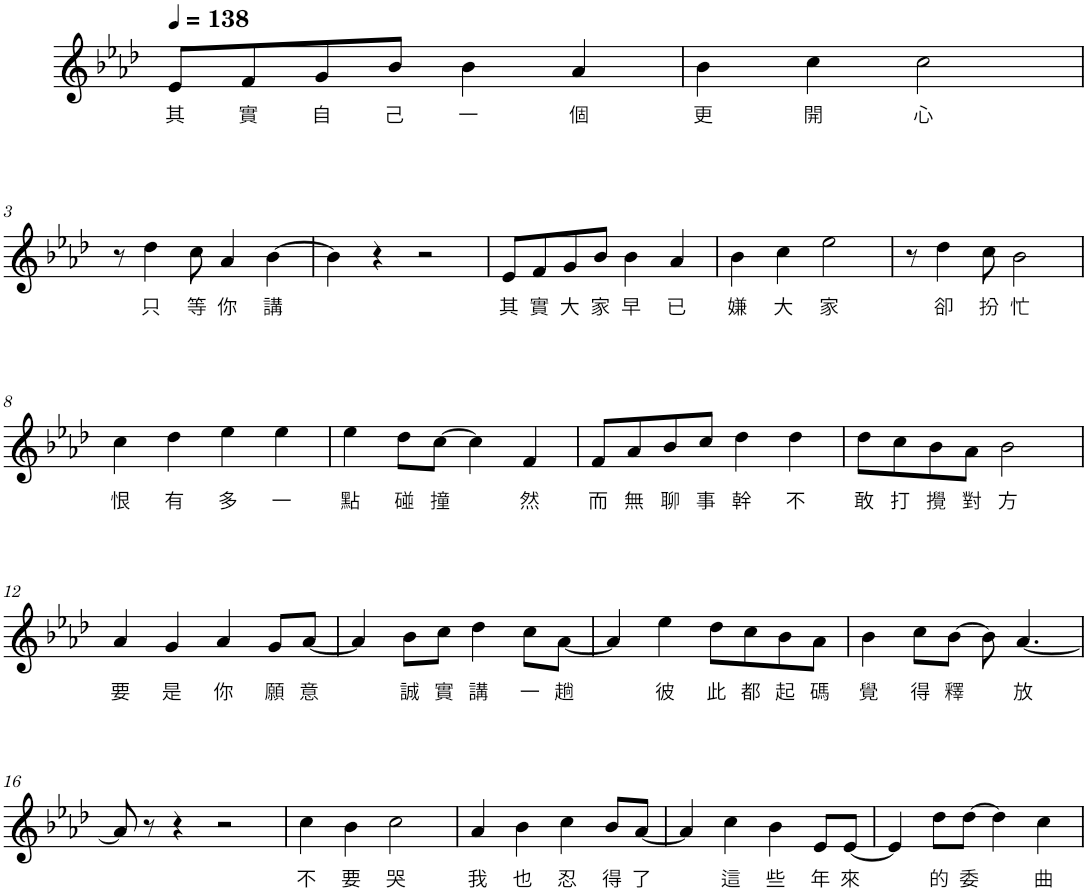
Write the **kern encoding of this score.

**kern	**text
*part1	*part1
*staff1	*staff1
*I"Piano	*
*I'Pno.	*
*clefG2	*
*k[b-e-a-d-]	*
=1	=1
!	!LO:LY:b
8e-/L	其
!	!LO:LY:b
8f/	實
!	!LO:LY:b
8g/	自
!	!LO:LY:b
8b-/J	己
!	!LO:LY:b
4b-\	一
!	!LO:LY:b
4a-/	個
=2	=2
!	!LO:LY:b
4b-\	更
!	!LO:LY:b
4cc\	開
!	!LO:LY:b
2cc\	心
!!LO:LB:g=z
=3	=3
8r	.
!	!LO:LY:b
4dd-\	只
!	!LO:LY:b
8cc\	等
!	!LO:LY:b
4a-/	你
!	!LO:LY:b
[>4b-\	講
=4	=4
4b-\]	.
4r	.
2r	.
=5	=5
!	!LO:LY:b
8e-/L	其
!	!LO:LY:b
8f/	實
!	!LO:LY:b
8g/	大
!	!LO:LY:b
8b-/J	家
!	!LO:LY:b
4b-\	早
!	!LO:LY:b
4a-/	已
=6	=6
!	!LO:LY:b
4b-\	嫌
!	!LO:LY:b
4cc\	大
!	!LO:LY:b
2ee-\	家
=7	=7
8r	.
!	!LO:LY:b
4dd-\	卻
!	!LO:LY:b
8cc\	扮
!	!LO:LY:b
2b-\	忙
!!LO:LB:g=z
=8	=8
!	!LO:LY:b
4cc\	恨
!	!LO:LY:b
4dd-\	有
!	!LO:LY:b
4ee-\	多
!	!LO:LY:b
4ee-\	一
=9	=9
!	!LO:LY:b
4ee-\	點
!	!LO:LY:b
8dd-\L	碰
!	!LO:LY:b
[>8cc\J	撞
4cc\]	.
!	!LO:LY:b
4f/	然
=10	=10
!	!LO:LY:b
8f/L	而
!	!LO:LY:b
8a-/	無
!	!LO:LY:b
8b-/	聊
!	!LO:LY:b
8cc/J	事
!	!LO:LY:b
4dd-\	幹
!	!LO:LY:b
4dd-\	不
=11	=11
!	!LO:LY:b
8dd-\L	敢
!	!LO:LY:b
8cc\	打
!	!LO:LY:b
8b-\	攪
!	!LO:LY:b
8a-\J	對
!	!LO:LY:b
2b-\	方
!!LO:LB:g=z
=12	=12
!	!LO:LY:b
4a-/	要
!	!LO:LY:b
4g/	是
!	!LO:LY:b
4a-/	你
!	!LO:LY:b
8g/L	願
!	!LO:LY:b
[<8a-/J	意
=13	=13
4a-/]	.
!	!LO:LY:b
8b-\L	誠
!	!LO:LY:b
8cc\J	實
!	!LO:LY:b
4dd-\	講
!	!LO:LY:b
8cc\L	一
!	!LO:LY:b
[<8a-\J	趟
=14	=14
4a-/]	.
!	!LO:LY:b
4ee-\	彼
!	!LO:LY:b
8dd-\L	此
!	!LO:LY:b
8cc\	都
!	!LO:LY:b
8b-\	起
!	!LO:LY:b
8a-\J	碼
=15	=15
!	!LO:LY:b
4b-\	覺
!	!LO:LY:b
8cc\L	得
!	!LO:LY:b
[>8b-\J	釋
8b-\]	.
!	!LO:LY:b
[4.a-/	放
!!LO:LB:g=z
=16	=16
8a-/]	.
8r	.
4r	.
2r	.
=17	=17
!	!LO:LY:b
4cc\	不
!	!LO:LY:b
4b-\	要
!	!LO:LY:b
2cc\	哭
=18	=18
!	!LO:LY:b
4a-/	我
!	!LO:LY:b
4b-\	也
!	!LO:LY:b
4cc\	忍
!	!LO:LY:b
8b-/L	得
!	!LO:LY:b
[<8a-/J	了
=19	=19
4a-/]	.
!	!LO:LY:b
4cc\	這
!	!LO:LY:b
4b-\	些
!	!LO:LY:b
8e-/L	年
!	!LO:LY:b
[<8e-/J	來
=20	=20
4e-/]	.
!	!LO:LY:b
8dd-\L	的
!	!LO:LY:b
[>8dd-\J	委
4dd-\]	.
!	!LO:LY:b
4cc\	曲
=	=
*-	*-
